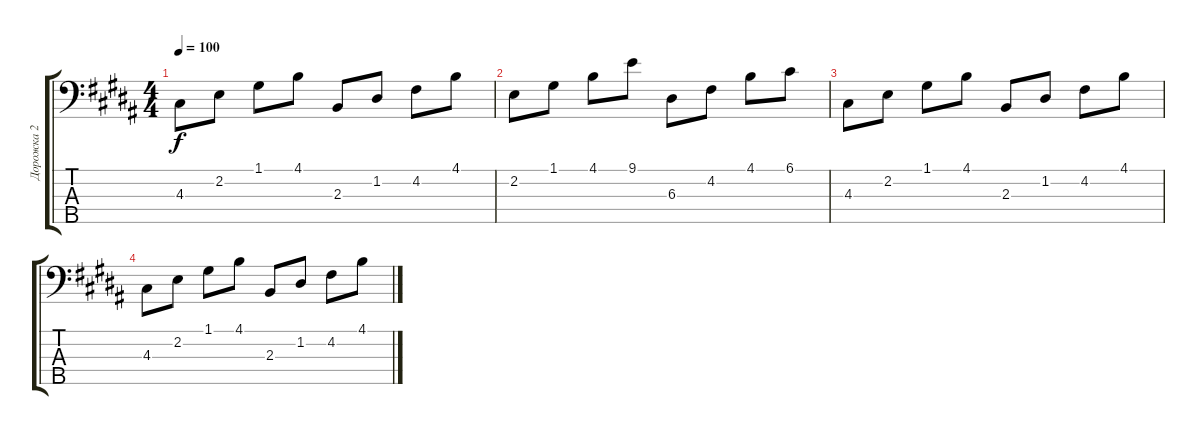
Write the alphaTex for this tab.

\track ("Дорожка 2" "Дорожка 2") {instrument electricbassfinger bank 48}
\staff {score tabs}
\tuning (G2 D2 A1 E1 B0) {hide}
\ts (4 4)
\tempo 100
\clef f4
\ks b
4.3.8{dy f} 2.2.8 1.1.8 4.1.8 2.3.8 1.2.8 4.2.8 4.1.8 |
2.2.8 1.1.8 4.1.8 9.1.8 6.3.8 4.2.8 4.1.8 6.1.8 |
4.3.8 2.2.8 1.1.8 4.1.8 2.3.8 1.2.8 4.2.8 4.1.8 |
4.3.8 2.2.8 1.1.8 4.1.8 2.3.8 1.2.8 4.2.8 4.1.8
